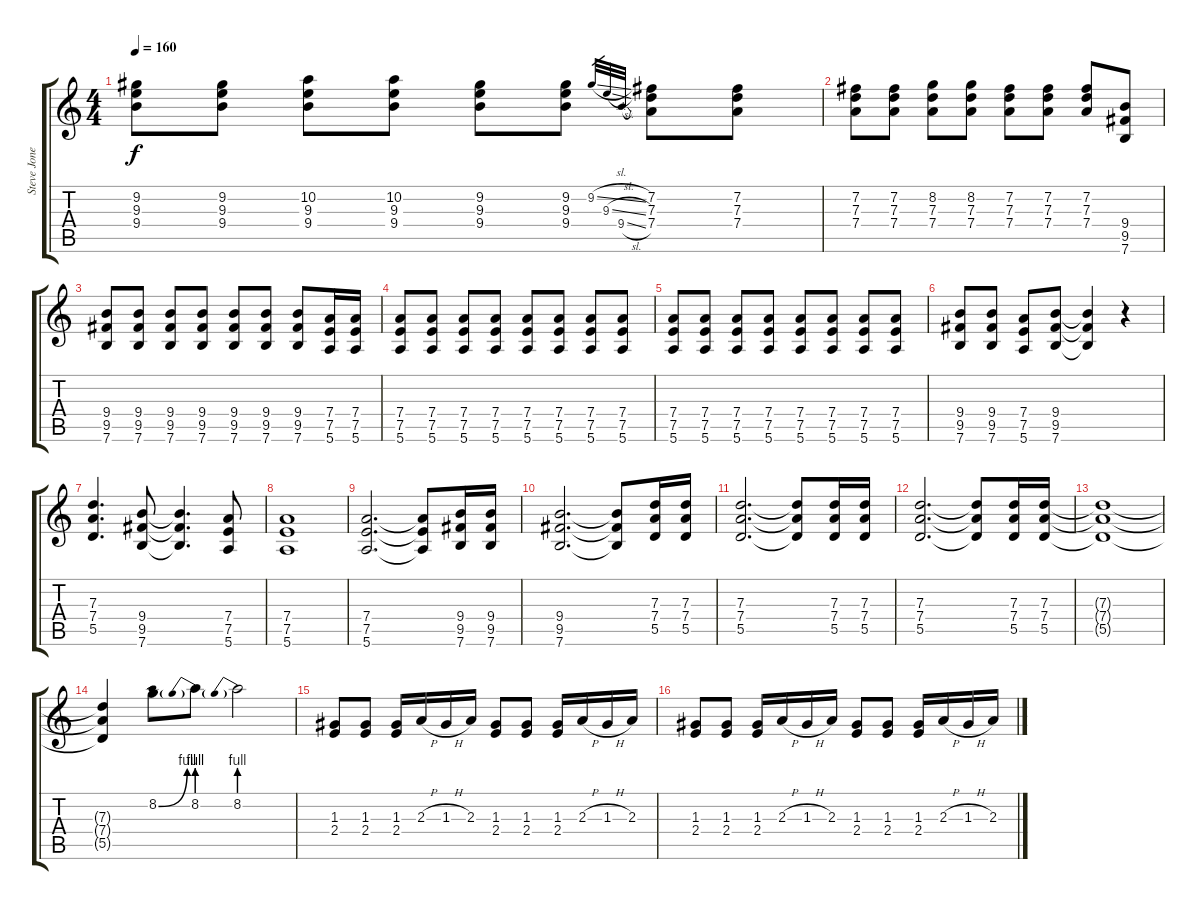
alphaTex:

\track ("Steve Jones" "Steve Jone") {instrument distortionguitar}
\staff {score tabs}
\tuning (E4 B3 G3 D3 A2 E2) {hide}
\ts (4 4)
\tempo 160
\clef g2
\ks c
(9.2 9.3 9.4).8{dy f} (9.2 9.3 9.4).8 (10.2 9.3 9.4).8 (10.2 9.3 9.4).8 (9.2 9.3 9.4).8 (9.2 9.3 9.4).8 9.2{sl}.32{gr} 9.3{sl}.32{gr} 9.4{sl}.32{gr} (7.2 7.3 7.4).8 (7.2 7.3 7.4).8 |
(7.2 7.3 7.4).8 (7.2 7.3 7.4).8 (8.2 7.3 7.4).8 (8.2 7.3 7.4).8 (7.2 7.3 7.4).8 (7.2 7.3 7.4).8 (7.2 7.3 7.4).8 (9.4 9.5 7.6).8 |
(9.4 9.5 7.6).8 (9.4 9.5 7.6).8 (9.4 9.5 7.6).8 (9.4 9.5 7.6).8 (9.4 9.5 7.6).8 (9.4 9.5 7.6).8 (9.4 9.5 7.6).8 (7.4 7.5 5.6).16 (7.4 7.5 5.6).16 |
(7.4 7.5 5.6).8 (7.4 7.5 5.6).8 (7.4 7.5 5.6).8 (7.4 7.5 5.6).8 (7.4 7.5 5.6).8 (7.4 7.5 5.6).8 (7.4 7.5 5.6).8 (7.4 7.5 5.6).8 |
(7.4 7.5 5.6).8 (7.4 7.5 5.6).8 (7.4 7.5 5.6).8 (7.4 7.5 5.6).8 (7.4 7.5 5.6).8 (7.4 7.5 5.6).8 (7.4 7.5 5.6).8 (7.4 7.5 5.6).8 |
(9.4 9.5 7.6).8 (9.4 9.5 7.6).8 (7.4 7.5 5.6).8 (9.4 9.5 7.6).8 (9.4{t} 9.5{t} 7.6{t}).4 r.4 |
(7.3 7.4 5.5).4{d} (9.4 9.5 7.6).8 (9.4{t} 9.5{t} 7.6{t}).4{d} (7.4 7.5 5.6).8 |
(7.4 7.5 5.6).1 |
(7.4 7.5 5.6).2{d} (7.4{t} 7.5{t} 5.6{t}).8 (9.4 9.5 7.6).16 (9.4 9.5 7.6).16 |
(9.4 9.5 7.6).2{d} (9.4{t} 9.5{t} 7.6{t}).8 (7.3 7.4 5.5).16 (7.3 7.4 5.5).16 |
(7.3 7.4 5.5).2{d} (7.3{t} 7.4{t} 5.5{t}).8 (7.3 7.4 5.5).16 (7.3 7.4 5.5).16 |
(7.3 7.4 5.5).2{d} (7.3{t} 7.4{t} 5.5{t}).8 (7.3 7.4 5.5).16 (7.3 7.4 5.5).16 |
(7.3{t} 7.4{t} 5.5{t}).1 |
(7.3{t} 7.4{t} 5.5{t}).4 8.2{be (bend 0 0 60 4)}.8 8.2{be (prebend 0 4 60 4)}.8 8.2{be (prebend 0 4 60 4)}.2 |
(1.3 2.4).8 (1.3 2.4).8 (1.3 2.4).16 2.3{h}.16 1.3{h}.16 2.3.16 (1.3 2.4).8 (1.3 2.4).8 (1.3 2.4).16 2.3{h}.16 1.3{h}.16 2.3.16 |
(1.3 2.4).8 (1.3 2.4).8 (1.3 2.4).16 2.3{h}.16 1.3{h}.16 2.3.16 (1.3 2.4).8 (1.3 2.4).8 (1.3 2.4).16 2.3{h}.16 1.3{h}.16 2.3.16
